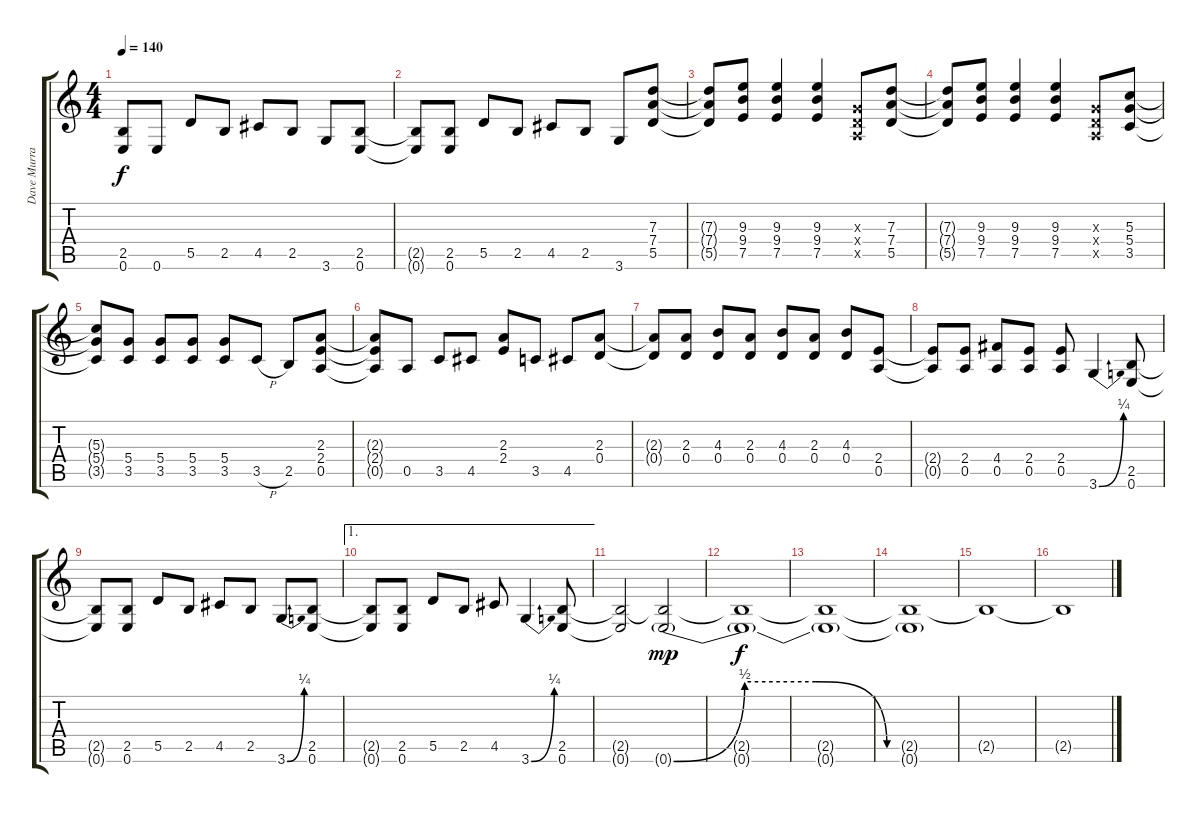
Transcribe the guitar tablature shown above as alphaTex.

\track ("Dave Murray" "Dave Murra") {instrument distortionguitar}
\staff {score tabs}
\tuning (E4 B3 G3 D3 A2 E2) {hide}
\ts (4 4)
\tempo 140
\clef g2
\ks c
(2.5{t} 0.6{t}).8{dy f} 0.6.8 5.5.8 2.5.8 4.5.8 2.5.8 3.6.8 (2.5 0.6).8 |
(2.5{t} 0.6{t}).8 (2.5 0.6).8 5.5.8 2.5.8 4.5.8 2.5.8 3.6.8 (7.3 7.4 5.5).8 |
(7.3{t} 7.4{t} 5.5{t}).8 (9.3 9.4 7.5).8 (9.3 9.4 7.5).4 (9.3 9.4 7.5).4 (0.3{x} 0.4{x} 0.5{x}).8 (7.3 7.4 5.5).8 |
(7.3{t} 7.4{t} 5.5{t}).8 (9.3 9.4 7.5).8 (9.3 9.4 7.5).4 (9.3 9.4 7.5).4 (0.3{x} 0.4{x} 0.5{x}).8 (5.3 5.4 3.5).8 |
(5.3{t} 5.4{t} 3.5{t}).8 (5.4 3.5).8 (5.4 3.5).8 (5.4 3.5).8 (5.4 3.5).8 3.5{h}.8 2.5.8 (2.3 2.4 0.5).8 |
(2.3{t} 2.4{t} 0.5{t}).8 0.5.8 3.5.8 4.5.8 (2.3 2.4).8 3.5.8 4.5.8 (2.3 0.4).8 |
(2.3{t} 0.4{t}).8 (2.3 0.4).8 (4.3 0.4).8 (2.3 0.4).8 (4.3 0.4).8 (2.3 0.4).8 (4.3 0.4).8 (2.4 0.5).8 |
(2.4{t} 0.5{t}).8 (2.4 0.5).8 (4.4 0.5).8 (2.4 0.5).8 (2.4 0.5).8 3.6{be (bend 0 0 60 1)}.4 (2.5 0.6).8 |
(2.5{t} 0.6{t}).8 (2.5 0.6).8 5.5.8 2.5.8 4.5.8 2.5.8 3.6{be (bend 0 0 60 1)}.8 (2.5 0.6).8 |
\ae 1
(2.5{t} 0.6{t}).8 (2.5 0.6).8 5.5.8 2.5.8 4.5.8 3.6{be (bend 0 0 60 1)}.4 (2.5 0.6).8 |
(2.5{t} 0.6{t}).2 (2.5{t} 0.6{be (custom 0 0 15 2 30 2 45 0 60 0) g}).2{dy mp} |
(2.5{t} 0.6{t}).1{dy f} |
(2.5{t} 0.6{t}).1 |
(2.5{t} 0.6{t}).1 |
2.5{t}.1 |
2.5{t}.1
